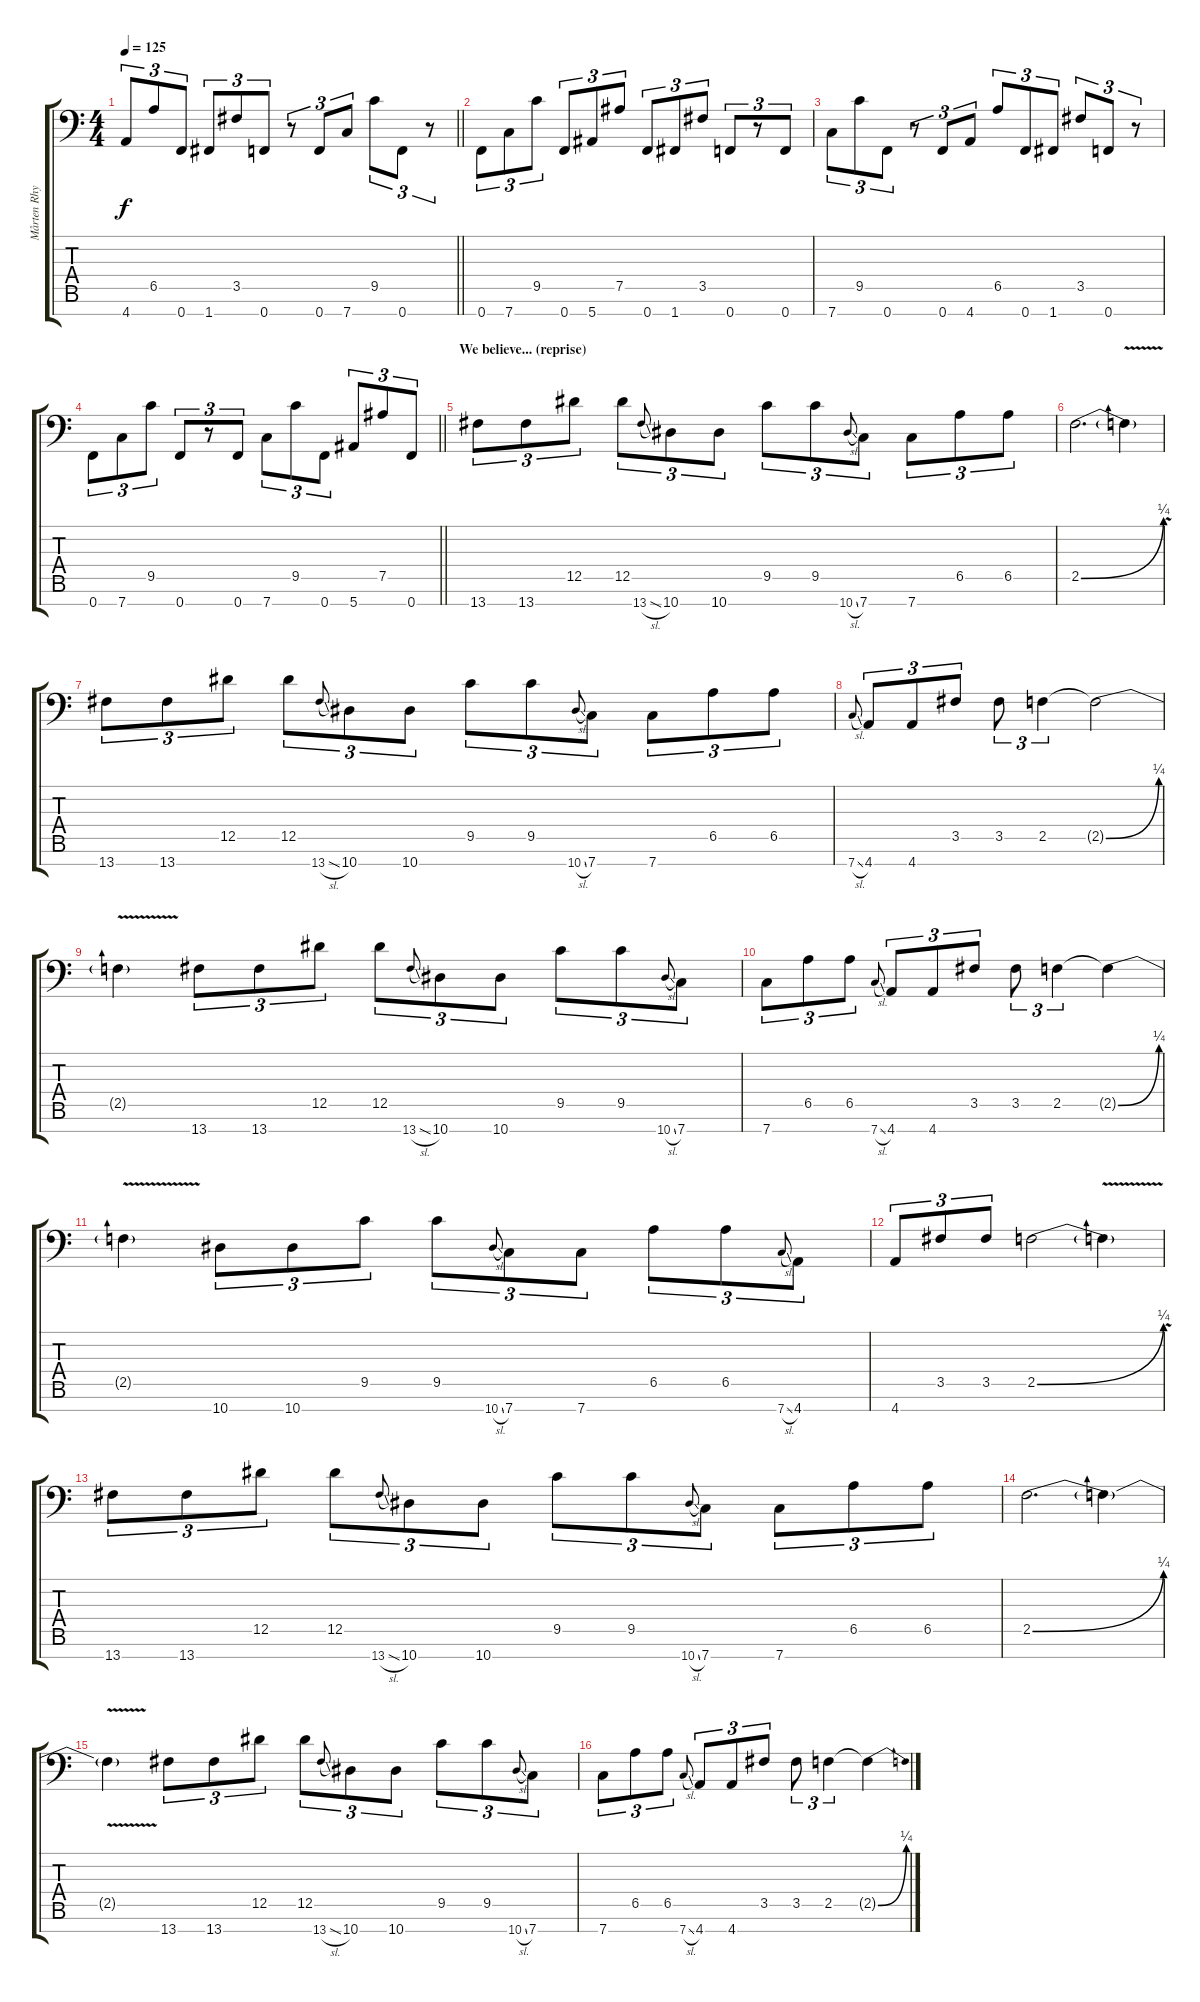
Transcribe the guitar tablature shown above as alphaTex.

\track ("Mårten Rhythm" "Mårten Rhy") {instrument distortionguitar}
\staff {score tabs}
\tuning (Bb3 Gb3 Db3 Ab2 Eb2 Bb1 F1) {hide}
\ts (4 4)
\tempo 125
\clef f4
\barLineRight lightlight
\ks c
4.7.8{tu (3 2) dy f} 6.5.8{tu (3 2)} 0.7.8{tu (3 2)} 1.7.8{tu (3 2)} 3.5.8{tu (3 2)} 0.7.8{tu (3 2)} r.8{tu (3 2)} 0.7.8{tu (3 2)} 7.7.8{tu (3 2)} 9.5.8{tu (3 2)} 0.7.8{tu (3 2)} r.8{tu (3 2)} |
0.7.8{tu (3 2)} 7.7.8{tu (3 2)} 9.5.8{tu (3 2)} 0.7.8{tu (3 2)} 5.7.8{tu (3 2)} 7.5.8{tu (3 2)} 0.7.8{tu (3 2)} 1.7.8{tu (3 2)} 3.5.8{tu (3 2)} 0.7.8{tu (3 2)} r.8{tu (3 2)} 0.7.8{tu (3 2)} |
7.7.8{tu (3 2)} 9.5.8{tu (3 2)} 0.7.8{tu (3 2)} r.8{tu (3 2)} 0.7.8{tu (3 2)} 4.7.8{tu (3 2)} 6.5.8{tu (3 2)} 0.7.8{tu (3 2)} 1.7.8{tu (3 2)} 3.5.8{tu (3 2)} 0.7.8{tu (3 2)} r.8{tu (3 2)} |
\barLineRight lightlight
0.7.8{tu (3 2)} 7.7.8{tu (3 2)} 9.5.8{tu (3 2)} 0.7.8{tu (3 2)} r.8{tu (3 2)} 0.7.8{tu (3 2)} 7.7.8{tu (3 2)} 9.5.8{tu (3 2)} 0.7.8{tu (3 2)} 5.7.8{tu (3 2)} 7.5.8{tu (3 2)} 0.7.8{tu (3 2)} |
\section ("" "We believe... (reprise)")
13.7.8{tu (3 2)} 13.7.8{tu (3 2)} 12.5.8{tu (3 2)} 12.5.8{tu (3 2)} 13.7{sl}.8{gr onbeat} 10.7.8{tu (3 2)} 10.7.8{tu (3 2)} 9.5.8{tu (3 2)} 9.5.8{tu (3 2)} 10.7{sl}.8{gr onbeat} 7.7.8{tu (3 2)} 7.7.8{tu (3 2)} 6.5.8{tu (3 2)} 6.5.8{tu (3 2)} |
2.5{be (bend 0 0 60 1)}.2{d} 2.5{v t}.4 |
13.7.8{tu (3 2)} 13.7.8{tu (3 2)} 12.5.8{tu (3 2)} 12.5.8{tu (3 2)} 13.7{sl}.8{gr onbeat} 10.7.8{tu (3 2)} 10.7.8{tu (3 2)} 9.5.8{tu (3 2)} 9.5.8{tu (3 2)} 10.7{sl}.8{gr onbeat} 7.7.8{tu (3 2)} 7.7.8{tu (3 2)} 6.5.8{tu (3 2)} 6.5.8{tu (3 2)} |
7.7{sl}.8{gr onbeat} 4.7.8{tu (3 2)} 4.7.8{tu (3 2)} 3.5.8{tu (3 2)} 3.5.8{tu (3 2)} 2.5.4{tu (3 2)} 2.5{be (bend 0 0 60 1) t}.2 |
2.5{v t}.4 13.7.8{tu (3 2)} 13.7.8{tu (3 2)} 12.5.8{tu (3 2)} 12.5.8{tu (3 2)} 13.7{sl}.8{gr onbeat} 10.7.8{tu (3 2)} 10.7.8{tu (3 2)} 9.5.8{tu (3 2)} 9.5.8{tu (3 2)} 10.7{sl}.8{gr onbeat} 7.7.8{tu (3 2)} |
7.7.8{tu (3 2)} 6.5.8{tu (3 2)} 6.5.8{tu (3 2)} 7.7{sl}.8{gr onbeat} 4.7.8{tu (3 2)} 4.7.8{tu (3 2)} 3.5.8{tu (3 2)} 3.5.8{tu (3 2)} 2.5.4{tu (3 2)} 2.5{be (bend 0 0 60 1) t}.4 |
2.5{v t}.4 10.7.8{tu (3 2)} 10.7.8{tu (3 2)} 9.5.8{tu (3 2)} 9.5.8{tu (3 2)} 10.7{sl}.8{gr onbeat} 7.7.8{tu (3 2)} 7.7.8{tu (3 2)} 6.5.8{tu (3 2)} 6.5.8{tu (3 2)} 7.7{sl}.8{gr onbeat} 4.7.8{tu (3 2)} |
4.7.8{tu (3 2)} 3.5.8{tu (3 2)} 3.5.8{tu (3 2)} 2.5{be (bend 0 0 60 1)}.2 2.5{v t}.4 |
13.7.8{tu (3 2)} 13.7.8{tu (3 2)} 12.5.8{tu (3 2)} 12.5.8{tu (3 2)} 13.7{sl}.8{gr onbeat} 10.7.8{tu (3 2)} 10.7.8{tu (3 2)} 9.5.8{tu (3 2)} 9.5.8{tu (3 2)} 10.7{sl}.8{gr onbeat} 7.7.8{tu (3 2)} 7.7.8{tu (3 2)} 6.5.8{tu (3 2)} 6.5.8{tu (3 2)} |
2.5{be (bend 0 0 60 1)}.2{d} 2.5{t}.4 |
2.5{v t}.4 13.7.8{tu (3 2)} 13.7.8{tu (3 2)} 12.5.8{tu (3 2)} 12.5.8{tu (3 2)} 13.7{sl}.8{gr onbeat} 10.7.8{tu (3 2)} 10.7.8{tu (3 2)} 9.5.8{tu (3 2)} 9.5.8{tu (3 2)} 10.7{sl}.8{gr onbeat} 7.7.8{tu (3 2)} |
7.7.8{tu (3 2)} 6.5.8{tu (3 2)} 6.5.8{tu (3 2)} 7.7{sl}.8{gr onbeat} 4.7.8{tu (3 2)} 4.7.8{tu (3 2)} 3.5.8{tu (3 2)} 3.5.8{tu (3 2)} 2.5.4{tu (3 2)} 2.5{be (bend 0 0 60 1) t}.4
